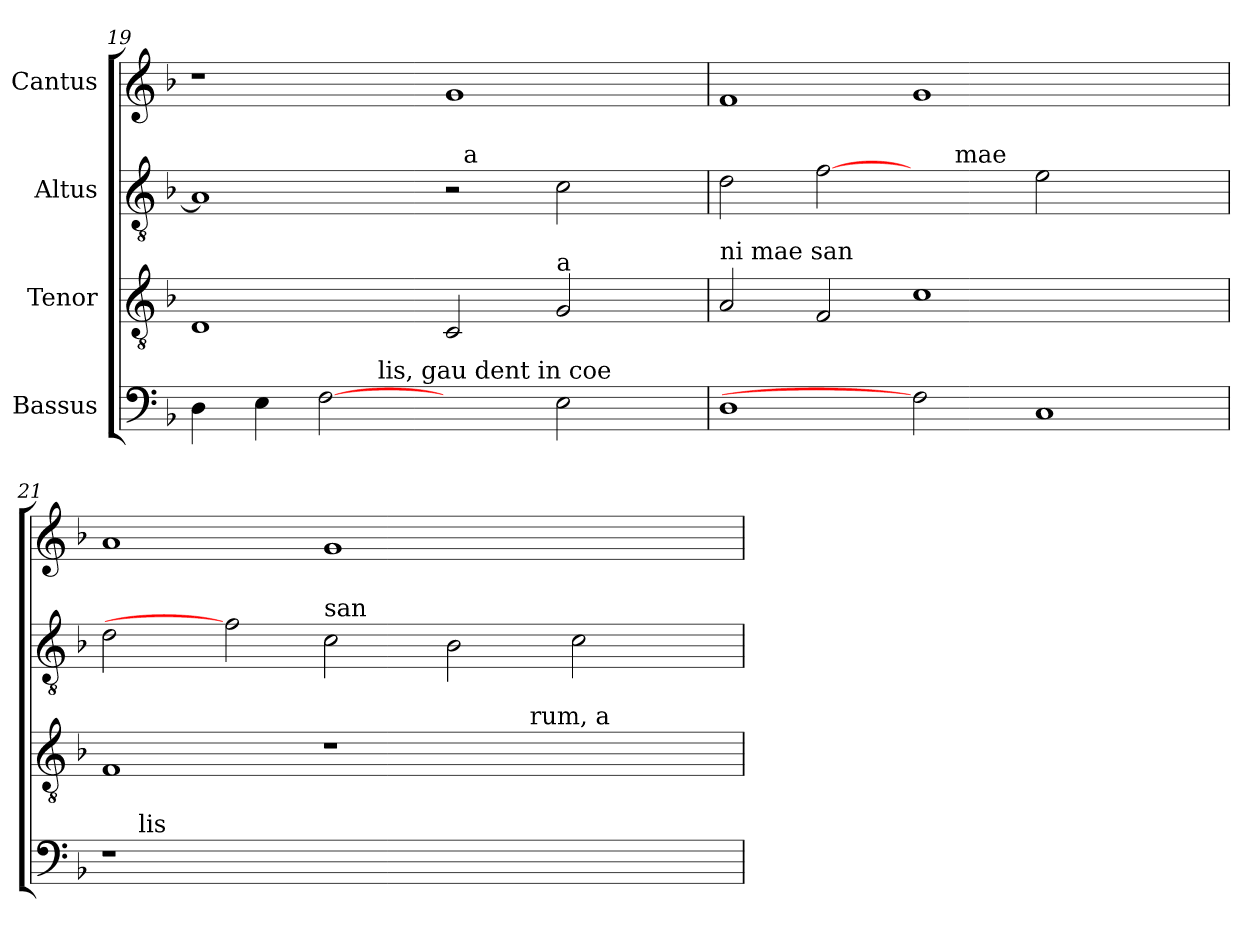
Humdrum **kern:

**kern	**kern	**kern	**kern
*part4	*part3	*part2	*part1
*staff4	*staff3	*staff2	*staff1
*I"Bassus	*I"Tenor	*I"Altus	*I"Cantus
*clefF4	*clefGv2	*clefGv2	*clefG2
*ITrd7c12	*	*	*
*k[b-]	*k[b-]	*k[b-]	*k[b-]
*F:	*F:	*F:	*F:
=19	=19	=19	=19
*^	*	*^	*
4DD\	2ryy	1D	1A]	1ryy	1r
4EE\	.	.	.	.	.
[2FF	8..ryy	.	.	.	.
!	!LO:TX:a:t=lis, gau dent in coe	!	!	!	!
.	1ryy	.	.	.	.
2ryy	.	2C/	2r	32ryy	1g
!	!	!	!	!LO:TX:a:t=a	!
.	.	.	.	2ryy	.
!	!	!LO:TX:a:t=a	!	!	!
2EE\	.	2G/	2c\	.	.
.	.	.	.	4...ryy	.
.	4ryy	.	.	.	.
.	32ryy	.	.	.	.
=20	=20	=20	=20	=20	=20
!	!	!	!LO:TX:a:t=ni	!	!
!	!	!LO:TX:a:t=ni mae san	!	!	!
*v	*v	*	*v	*v	*
1DD	2A/	2d\	1f
.	2F/	[2f	.
2FF]	1c	8ryy	1g
!	!	!LO:TX:a:t=mae	!
.	.	4.ryy	.
1CC	.	2e\	.
.	2ryy	2ryy	2ryy
=21	=21	=21	=21
!	!LO:TX:a:t=cto	!	!
*^	*^	*	*
1r	16.ryy	1F	1...ryy	2d\	1a
!	!LO:TX:a:t=lis	!	!	!	!
.	1ryy	.	.	.	.
.	.	.	.	2f]	.
!	!	!	!	!LO:TX:a:t=san	!
1.ryy	.	1r	.	2c\	1g
.	1ryy	.	.	.	.
.	.	.	.	2B-\	.
!	!	!	!LO:TX:a:t=rum, a	!	!
.	.	.	2ryy	.	.
.	.	2ryy	.	2c\	2ryy
.	4ryy	.	.	.	.
.	8ryy	.	.	.	.
.	.	.	8ryy	.	.
.	32ryy	.	.	.	.
*v	*v	*	*	*	*
*	*v	*v	*	*
=	=	=	=
*-	*-	*-	*-
